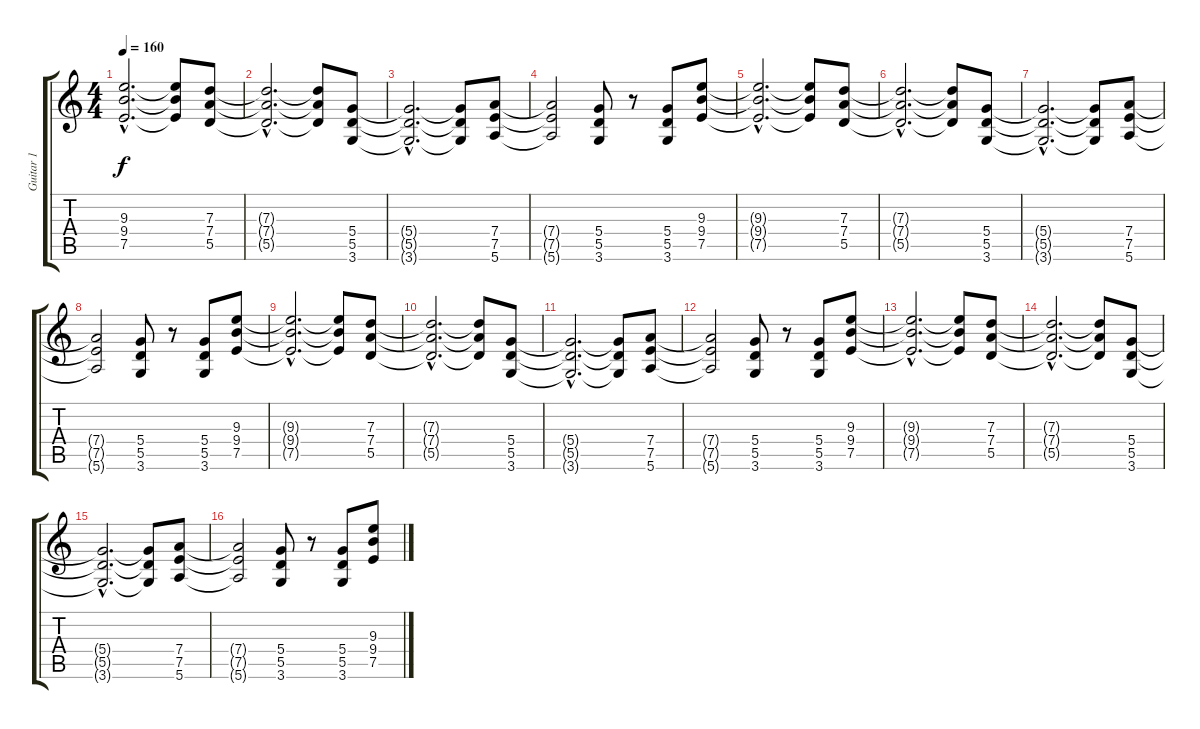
\track ("Guitar 1" "Guitar 1") {instrument distortionguitar}
\staff {score tabs}
\tuning (E4 B3 G3 D3 A2 E2) {hide}
\ts (4 4)
\tempo 160
\clef g2
\ks c
(9.3{hac t} 9.4{hac t} 7.5{hac t}).2{d dy f} (9.3{t} 9.4{t} 7.5{t}).8 (7.3 7.4 5.5).8 |
(7.3{hac t} 7.4{hac t} 5.5{hac t}).2{d} (7.3{t} 7.4{t} 5.5{t}).8 (5.4 5.5 3.6).8 |
(5.4{hac t} 5.5{hac t} 3.6{hac t}).2{d} (5.4{t} 5.5{t} 3.6{t}).8 (7.4 7.5 5.6).8 |
(7.4{t} 7.5{t} 5.6{t}).2 (5.4 5.5 3.6).8 r.8 (5.4 5.5 3.6).8 (9.3 9.4 7.5).8 |
(9.3{hac t} 9.4{hac t} 7.5{hac t}).2{d} (9.3{t} 9.4{t} 7.5{t}).8 (7.3 7.4 5.5).8 |
(7.3{hac t} 7.4{hac t} 5.5{hac t}).2{d} (7.3{t} 7.4{t} 5.5{t}).8 (5.4 5.5 3.6).8 |
(5.4{hac t} 5.5{hac t} 3.6{hac t}).2{d} (5.4{t} 5.5{t} 3.6{t}).8 (7.4 7.5 5.6).8 |
(7.4{t} 7.5{t} 5.6{t}).2 (5.4 5.5 3.6).8 r.8 (5.4 5.5 3.6).8 (9.3 9.4 7.5).8 |
(9.3{hac t} 9.4{hac t} 7.5{hac t}).2{d} (9.3{t} 9.4{t} 7.5{t}).8 (7.3 7.4 5.5).8 |
(7.3{hac t} 7.4{hac t} 5.5{hac t}).2{d} (7.3{t} 7.4{t} 5.5{t}).8 (5.4 5.5 3.6).8 |
(5.4{hac t} 5.5{hac t} 3.6{hac t}).2{d} (5.4{t} 5.5{t} 3.6{t}).8 (7.4 7.5 5.6).8 |
(7.4{t} 7.5{t} 5.6{t}).2 (5.4 5.5 3.6).8 r.8 (5.4 5.5 3.6).8 (9.3 9.4 7.5).8 |
(9.3{hac t} 9.4{hac t} 7.5{hac t}).2{d} (9.3{t} 9.4{t} 7.5{t}).8 (7.3 7.4 5.5).8 |
(7.3{hac t} 7.4{hac t} 5.5{hac t}).2{d} (7.3{t} 7.4{t} 5.5{t}).8 (5.4 5.5 3.6).8 |
(5.4{hac t} 5.5{hac t} 3.6{hac t}).2{d} (5.4{t} 5.5{t} 3.6{t}).8 (7.4 7.5 5.6).8 |
(7.4{t} 7.5{t} 5.6{t}).2 (5.4 5.5 3.6).8 r.8 (5.4 5.5 3.6).8 (9.3 9.4 7.5).8
